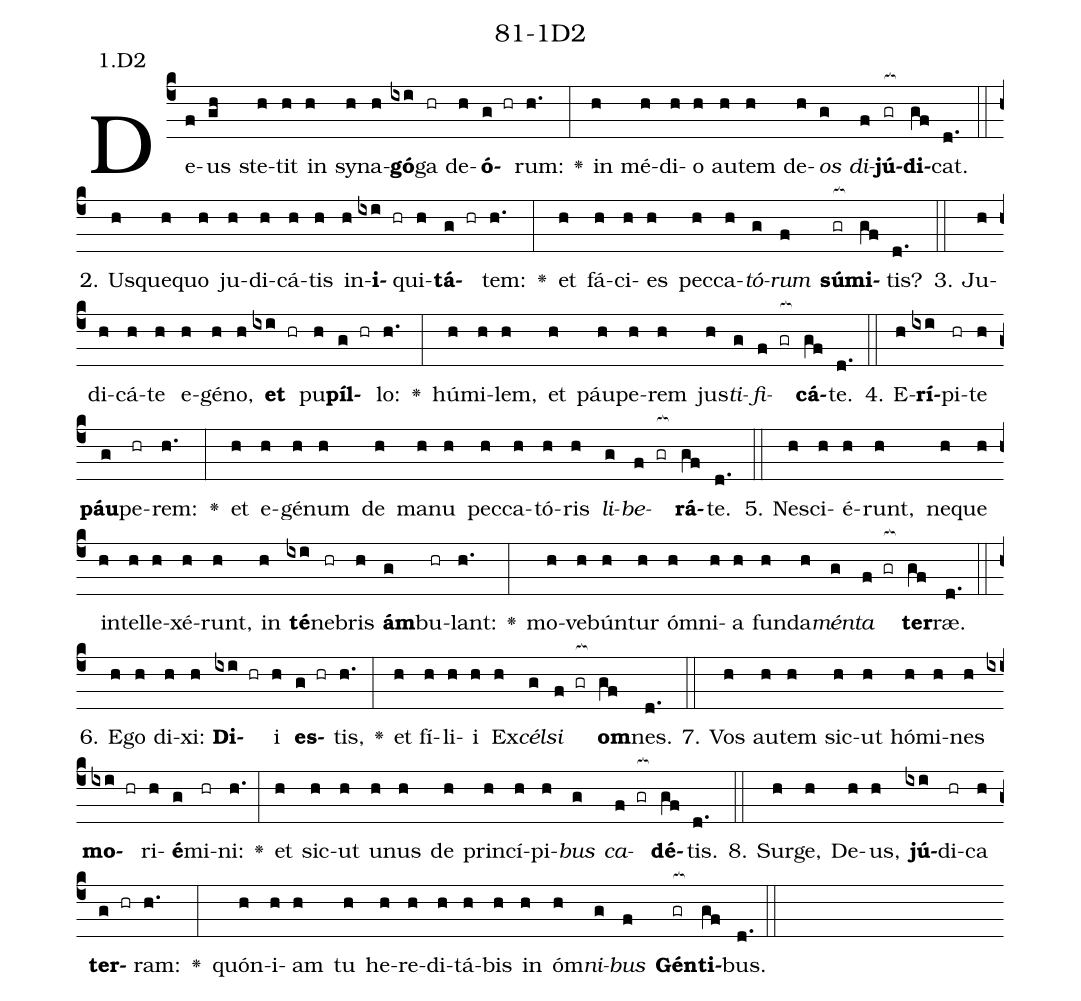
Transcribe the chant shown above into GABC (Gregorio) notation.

name: 81-1D2;
annotation: 1.D2;
%%
(c4)De(f)us(gh) ste(h)tit(h) in(h) sy(h)na(h)<b>gó</b>(ixi)ga(hr) de(h)<b>ó</b>(g hr)rum:(h.) <v>\greheightstar</v>(:) in(h) mé(h)di(h)o(h) au(h)tem(h) de(h)<i>os</i>(g) <i>di</i>(f)<b>jú</b>(gr[ocb:1{])<b>di</b>(gf[ocb:0}])cat.(d.) (::)
2. Us(h)que(h)quo(h) ju(h)di(h)cá(h)tis(h) in(h)<b>i</b>(ixi hr)qui(h)<b>tá</b>(g hr)tem:(h.) <v>\greheightstar</v>(:) et(h) fá(h)ci(h)es(h) pec(h)ca(h)<i>tó</i>(g)<i>rum</i>(f) <b>sú</b>(gr[ocb:1{])<b>mi</b>(gf[ocb:0}])tis?(d.) (::)
3. Ju(h)di(h)cá(h)te(h) e(h)gé(h)no,(h) <b>et</b>(ixi hr) pu(h)<b>píl</b>(g hr)lo:(h.) <v>\greheightstar</v>(:) hú(h)mi(h)lem,(h) et(h) páu(h)pe(h)rem(h) jus(h)<i>ti</i>(g)<i>fi</i>(f gr[ocb:1{])<b>cá</b>(gf[ocb:0}])te.(d.) (::)
4. E(h)<b>rí</b>(ixi)pi(hr)te(h) <b>páu</b>(g)pe(hr)rem:(h.) <v>\greheightstar</v>(:) et(h) e(h)gé(h)num(h) de(h) ma(h)nu(h) pec(h)ca(h)tó(h)ris(h) <i>li</i>(g)<i>be</i>(f gr[ocb:1{])<b>rá</b>(gf[ocb:0}])te.(d.) (::)
5. Ne(h)sci(h)é(h)runt,(h) ne(h)que(h) in(h)tel(h)le(h)xé(h)runt,(h) in(h) <b>té</b>(ixi)ne(hr)bris(h) <b>ám</b>(g)bu(hr)lant:(h.) <v>\greheightstar</v>(:) mo(h)ve(h)bún(h)tur(h) óm(h)ni(h)a(h) fun(h)da(h)<i>mén</i>(g)<i>ta</i>(f gr[ocb:1{]) <b>ter</b>(gf[ocb:0}])ræ.(d.) (::)
6. E(h)go(h) di(h)xi:(h) <b>Di</b>(ixi hr)i(h) <b>es</b>(g hr)tis,(h.) <v>\greheightstar</v>(:) et(h) fí(h)li(h)i(h) Ex(h)<i>cél</i>(g)<i>si</i>(f gr[ocb:1{]) <b>om</b>(gf[ocb:0}])nes.(d.) (::)
7. Vos(h) au(h)tem(h) sic(h)ut(h) hó(h)mi(h)nes(h) <b>mo</b>(ixi hr)ri(h)<b>é</b>(g)mi(hr)ni:(h.) <v>\greheightstar</v>(:) et(h) sic(h)ut(h) u(h)nus(h) de(h) prin(h)cí(h)pi(h)<i>bus</i>(g) <i>ca</i>(f gr[ocb:1{])<b>dé</b>(gf[ocb:0}])tis.(d.) (::)
8. Sur(h)ge,(h) De(h)us,(h) <b>jú</b>(ixi)di(hr)ca(h) <b>ter</b>(g hr)ram:(h.) <v>\greheightstar</v>(:) quón(h)i(h)am(h) tu(h) he(h)re(h)di(h)tá(h)bis(h) in(h) óm(h)<i>ni</i>(g)<i>bus</i>(f) <b>Gén</b>(gr[ocb:1{])<b>ti</b>(gf[ocb:0}])bus.(d.) (::)
